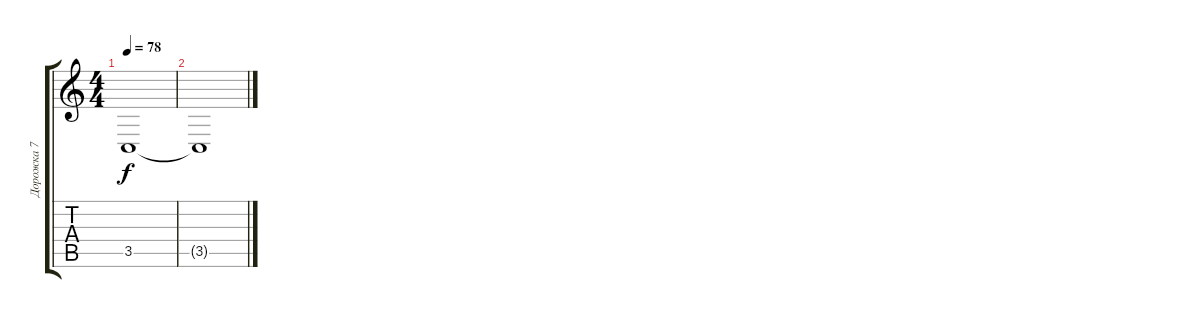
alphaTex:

\track ("Дорожка 7" "Дорожка 7") {instrument synthstrings1}
\staff {score tabs}
\tuning (E4 B3 G3 D3 A2 E2) {hide}
\ts (4 4)
\tempo 78
\clef g2
\ks c
3.5{t}.1{dy f} |
3.5{t}.1
